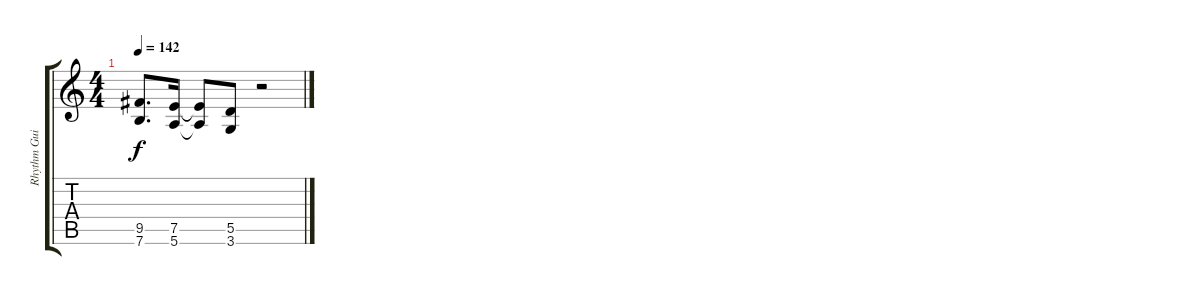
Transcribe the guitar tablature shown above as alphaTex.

\track ("Rhythm Guitar" "Rhythm Gui") {instrument overdrivenguitar}
\staff {score tabs}
\tuning (E4 B3 G3 D3 A2 E2) {hide}
\ts (4 4)
\tempo 142
\clef g2
\ks aminor
(9.5 7.6).8{d dy f} (7.5 5.6).16 (7.5{t} 5.6{t}).8 (5.5 3.6).8 r.2
